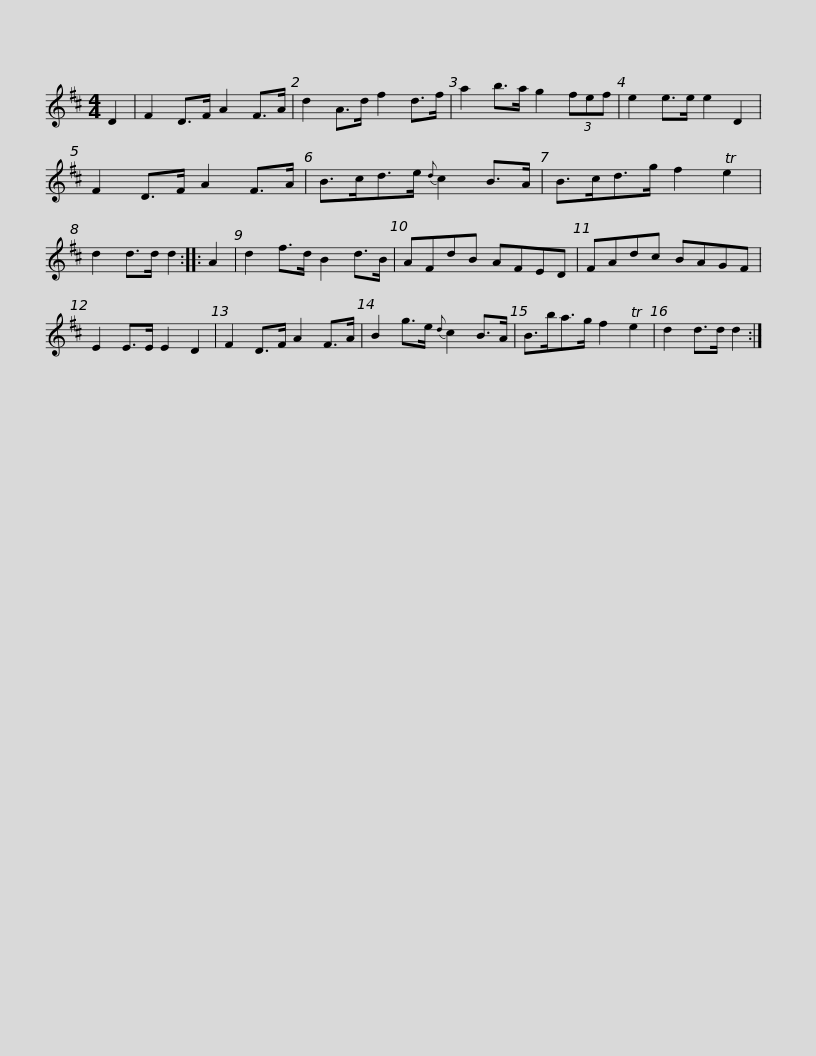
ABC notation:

X:1
L:1/8
M:4/4
I:linebreak $
K:D
V:1 treble
V:1
 D2 | F2 D>F A2 F>A | d2 A>d f2 d>f | a2 b>a g2 (3fef | e2 e>e e2 D2 | %5
 F2 D>F A2 F>A |$ B>cd>e{d} c2 B>A | B>cd>g f2 Te2 | d2 d>d d2 :: A2 | %10
 d2 f>d B2 d>B | AFdB AFED |$ FAdc BAGF | E2 E>E E2 D2 | F2 D>F A2 F>A | %15
 B2 g>e{d} c2 B>A | B>ba>g f2 Te2 | d2 d>d d2 :| %18
